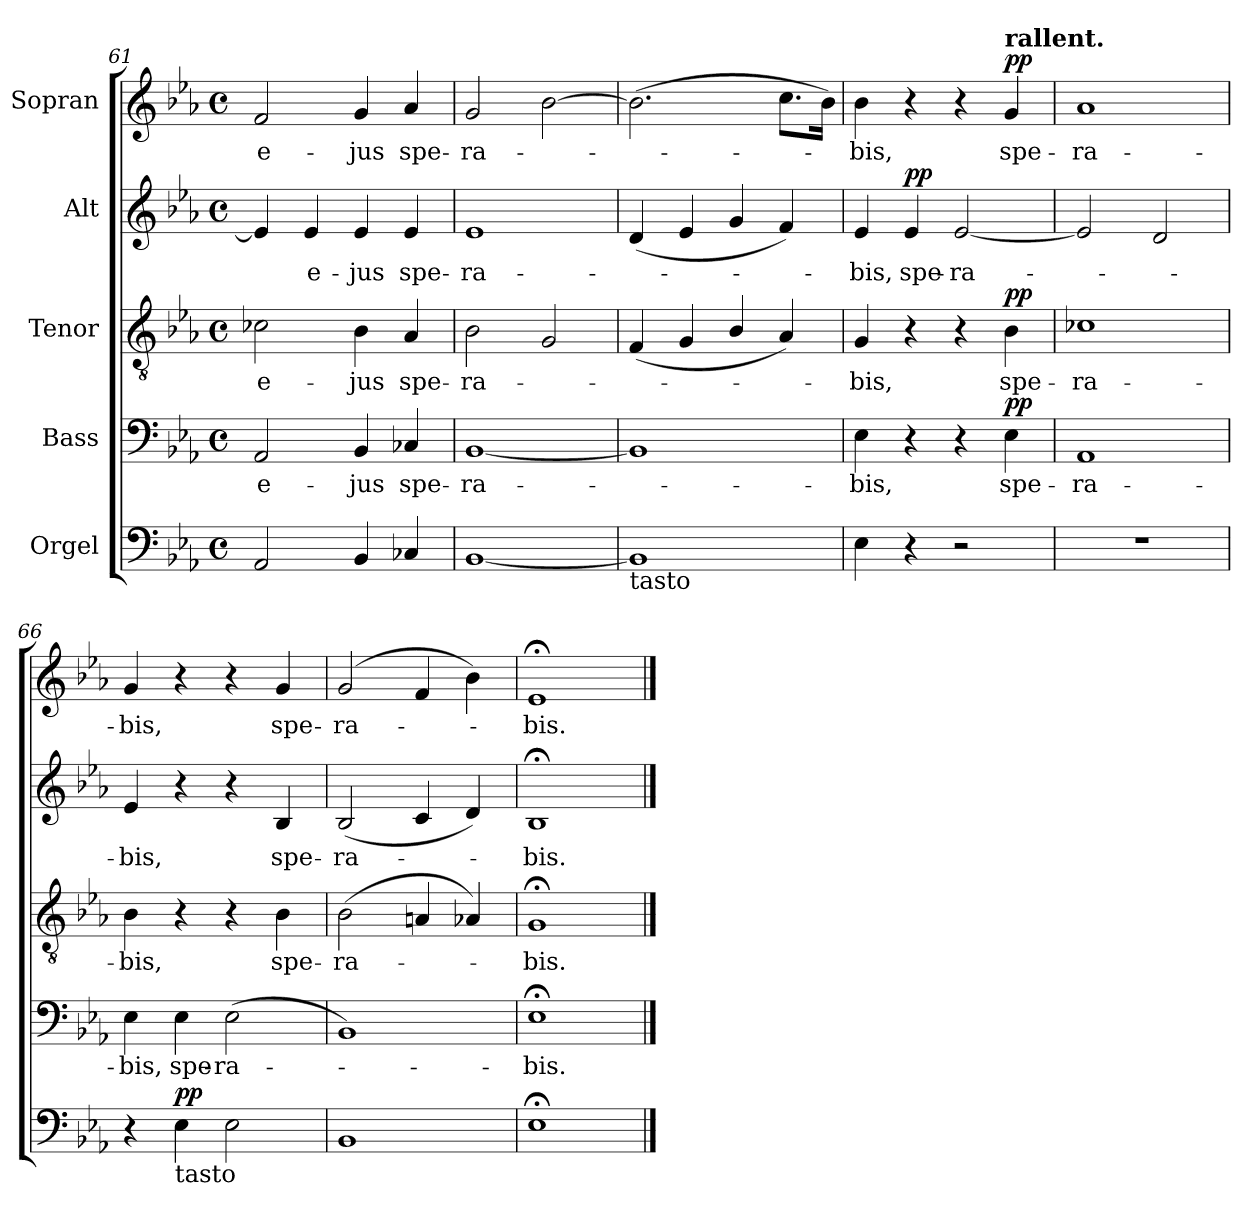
**kern	**dynam	**kern	**text	**dynam	**kern	**text	**dynam	**kern	**text	**dynam	**kern	**text	**dynam
*part5	*part5	*part4	*part4	*part4	*part3	*part3	*part3	*part2	*part2	*part2	*part1	*part1	*part1
*staff5	*staff5	*staff4	*staff4	*staff4	*staff3	*staff3	*staff3	*staff2	*staff2	*staff2	*staff1	*staff1	*staff1
*I"Orgel	*	*I"Bass	*	*	*I"Tenor	*	*	*I"Alt	*	*	*I"Sopran	*	*
*clefF4	*	*clefF4	*	*	*clefGv2	*	*	*clefG2	*	*	*clefG2	*	*
*k[b-e-a-]	*	*k[b-e-a-]	*	*	*k[b-e-a-]	*	*	*k[b-e-a-]	*	*	*k[b-e-a-]	*	*
*M4/4	*	*M4/4	*	*	*M4/4	*	*	*M4/4	*	*	*M4/4	*	*
*met(c)	*	*met(c)	*	*	*met(c)	*	*	*met(c)	*	*	*met(c)	*	*
=61	=61	=61	=61	=61	=61	=61	=61	=61	=61	=61	=61	=61	=61
2AA-/	.	2AA-/	e-	.	2c-X\	e-	.	4e-/]	.	.	2f/	e-	.
.	.	.	.	.	.	.	.	4e-/	e-	.	.	.	.
4BB-/	.	4BB-/	-jus	.	4B-\	-jus	.	4e-/	-jus	.	4g/	-jus	.
4C-X/	.	4C-X/	spe-	.	4A-/	spe-	.	4e-/	spe-	.	4a-/	spe-	.
=62	=62	=62	=62	=62	=62	=62	=62	=62	=62	=62	=62	=62	=62
[1BB-	.	[1BB-	-ra-	.	2B-\	-ra-	.	1e-	-ra-	.	2g/	-ra-	.
.	.	.	.	.	2G/	.	.	.	.	.	[2b-\	.	.
=63	=63	=63	=63	=63	=63	=63	=63	=63	=63	=63	=63	=63	=63
!LO:TX:b:t=tasto	!	!	!	!	!	!	!	!	!	!	!	!	!
1BB-]	.	1BB-]	.	.	(4F/	.	.	(>4d/	.	.	(2.b-\]	.	.
.	.	.	.	.	4G/	.	.	4e-/	.	.	.	.	.
.	.	.	.	.	4B-/	.	.	4g/	.	.	.	.	.
.	.	.	.	.	4A-/)	.	.	4f/)	.	.	8.cc\L	.	.
.	.	.	.	.	.	.	.	.	.	.	16b-\Jk)	.	.
=64	=64	=64	=64	=64	=64	=64	=64	=64	=64	=64	=64	=64	=64
4E-\	.	4E-\	-bis,	.	4G/	-bis,	.	4e-/	-bis,	.	4b-\	-bis,	.
!	!	!	!	!	!	!	!	!	!	!LO:DY:a	!	!	!
4r	.	4r	.	.	4r	.	.	4e-/	spe-	pp	4r	.	.
2r	.	4r	.	.	4r	.	.	[2e-/	-ra-	.	4r	.	.
!	!	!	!	!	!	!	!	!	!	!	!LO:TX:a:B:t=rallent.	!	!
!	!	!	!	!LO:DY:a	!	!	!LO:DY:a	!	!	!	!	!	!LO:DY:a
.	.	4E-\	spe-	pp	4B-\	spe-	pp	.	.	.	4g/	spe-	pp
=65	=65	=65	=65	=65	=65	=65	=65	=65	=65	=65	=65	=65	=65
1r	.	1AA-	-ra-	.	1c-X	-ra-	.	2e-/]	.	.	1a-	-ra-	.
.	.	.	.	.	.	.	.	2d/	.	.	.	.	.
=66	=66	=66	=66	=66	=66	=66	=66	=66	=66	=66	=66	=66	=66
4r	.	4E-\	-bis,	.	4B-\	-bis,	.	4e-/	-bis,	.	4g/	-bis,	.
!LO:TX:b:t=tasto	!	!	!	!	!	!	!	!	!	!	!	!	!
!	!LO:DY:a	!	!	!	!	!	!	!	!	!	!	!	!
4E-\	pp	4E-\	spe-	.	4r	.	.	4r	.	.	4r	.	.
2E-\	.	(>2E-\	-ra-	.	4r	.	.	4r	.	.	4r	.	.
.	.	.	.	.	4B-\	spe-	.	4B-/	spe-	.	4g/	spe-	.
=67	=67	=67	=67	=67	=67	=67	=67	=67	=67	=67	=67	=67	=67
1BB-	.	1BB-)	.	.	(>2B-\	-ra-	.	(>2B-/	-ra-	.	(>2g/	-ra-	.
.	.	.	.	.	4An/	.	.	4c/	.	.	4f/	.	.
.	.	.	.	.	4A-X/)	.	.	4d/)	.	.	4b-\)	.	.
=68	=68	=68	=68	=68	=68	=68	=68	=68	=68	=68	=68	=68	=68
1E-;<	.	1E-;<	-bis.	.	1G;<	-bis.	.	1B-;<	-bis.	.	1e-;<	-bis.	.
==	==	==	==	==	==	==	==	==	==	==	==	==	==
*-	*-	*-	*-	*-	*-	*-	*-	*-	*-	*-	*-	*-	*-
